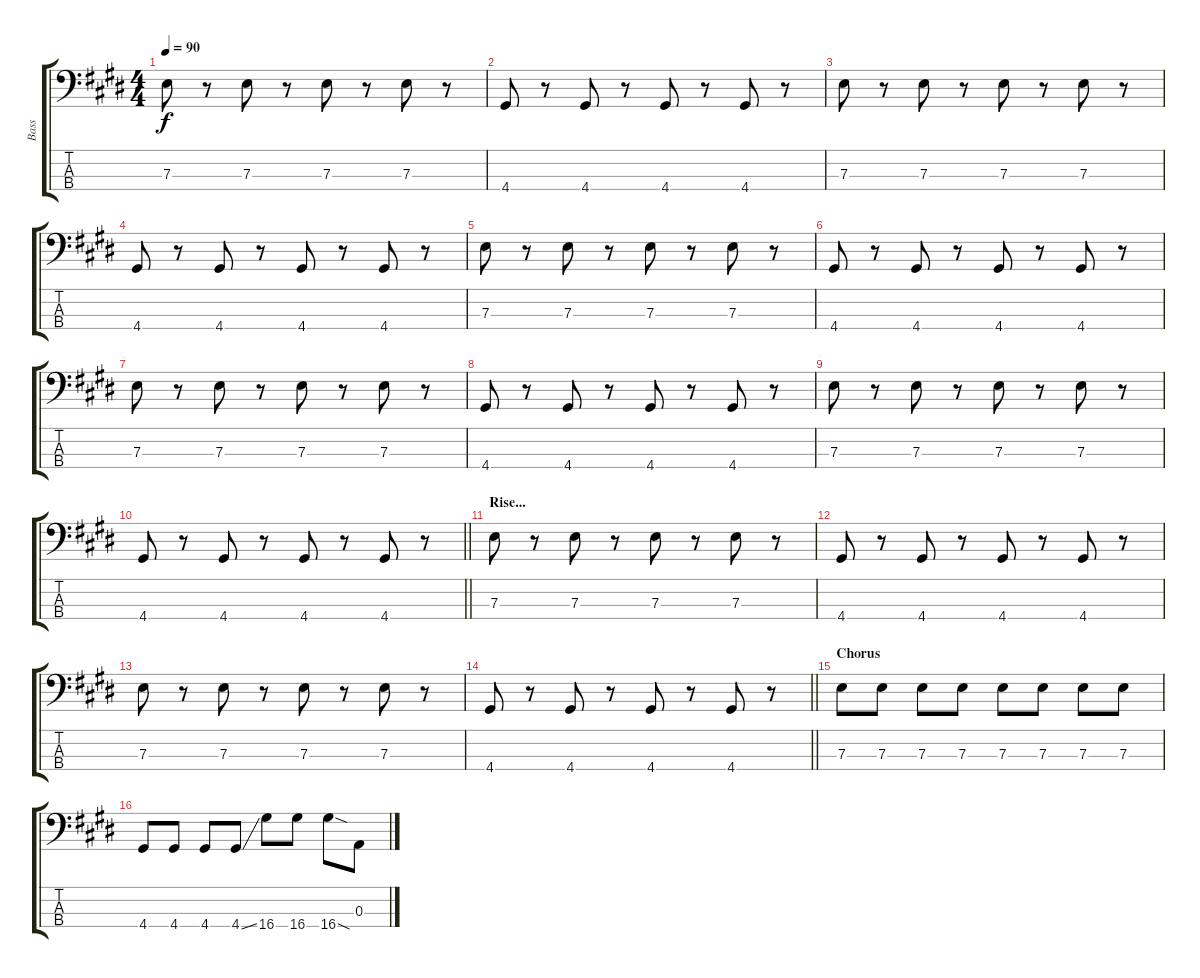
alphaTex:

\track ("Bass" "Bass") {instrument electricbassfinger}
\staff {score tabs}
\tuning (G2 D2 A1 E1) {hide}
\ts (4 4)
\tempo 90
\clef f4
\ks e
7.3.8{dy f} r.8 7.3.8 r.8 7.3.8 r.8 7.3.8 r.8 |
4.4.8 r.8 4.4.8 r.8 4.4.8 r.8 4.4.8 r.8 |
7.3.8 r.8 7.3.8 r.8 7.3.8 r.8 7.3.8 r.8 |
4.4.8 r.8 4.4.8 r.8 4.4.8 r.8 4.4.8 r.8 |
7.3.8 r.8 7.3.8 r.8 7.3.8 r.8 7.3.8 r.8 |
4.4.8 r.8 4.4.8 r.8 4.4.8 r.8 4.4.8 r.8 |
7.3.8 r.8 7.3.8 r.8 7.3.8 r.8 7.3.8 r.8 |
4.4.8 r.8 4.4.8 r.8 4.4.8 r.8 4.4.8 r.8 |
7.3.8 r.8 7.3.8 r.8 7.3.8 r.8 7.3.8 r.8 |
\barLineRight lightlight
4.4.8 r.8 4.4.8 r.8 4.4.8 r.8 4.4.8 r.8 |
\section ("" "Rise...")
7.3.8 r.8 7.3.8 r.8 7.3.8 r.8 7.3.8 r.8 |
4.4.8 r.8 4.4.8 r.8 4.4.8 r.8 4.4.8 r.8 |
7.3.8 r.8 7.3.8 r.8 7.3.8 r.8 7.3.8 r.8 |
\barLineRight lightlight
4.4.8 r.8 4.4.8 r.8 4.4.8 r.8 4.4.8 r.8 |
\section ("" "Chorus")
7.3.8 7.3.8 7.3.8 7.3.8 7.3.8 7.3.8 7.3.8 7.3.8 |
4.4.8 4.4.8 4.4.8 4.4{ss}.8 16.4.8 16.4.8 16.4{sod}.8 0.3.8
